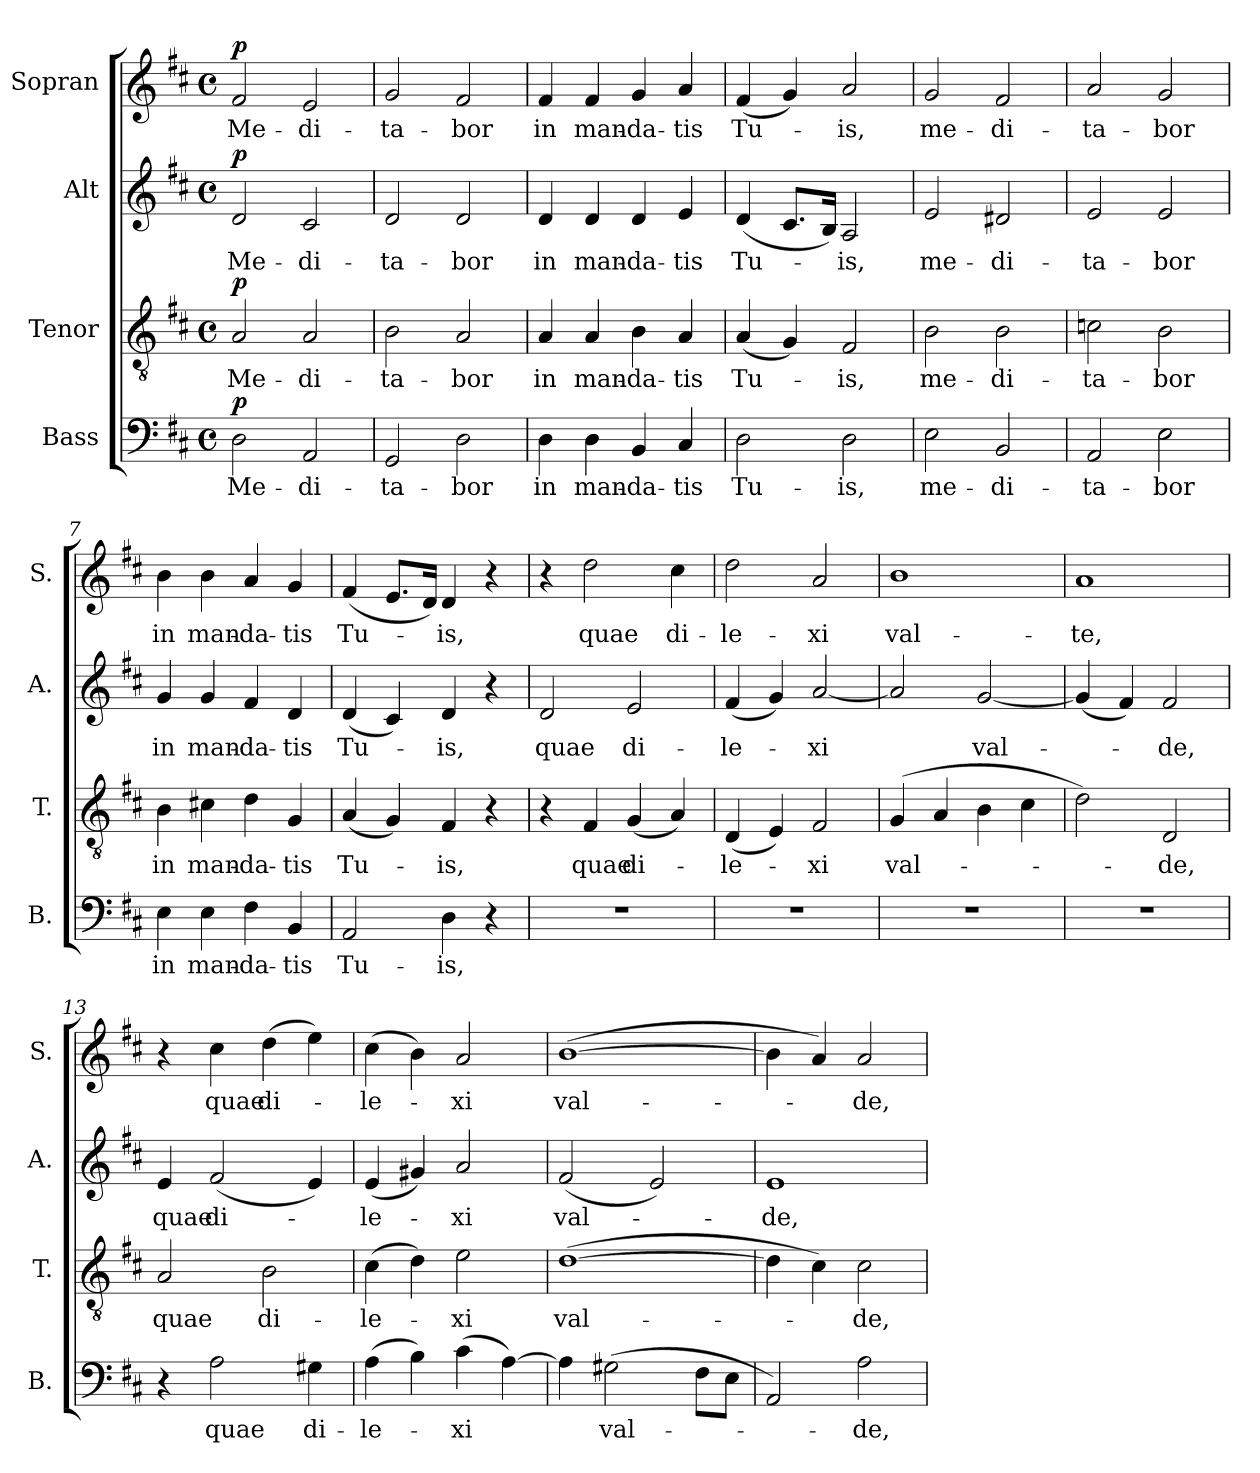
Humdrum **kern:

**kern	**text	**dynam	**kern	**text	**dynam	**kern	**text	**dynam	**kern	**text	**dynam
*part4	*part4	*part4	*part3	*part3	*part3	*part2	*part2	*part2	*part1	*part1	*part1
*staff4	*staff4	*staff4	*staff3	*staff3	*staff3	*staff2	*staff2	*staff2	*staff1	*staff1	*staff1
*I"Bass	*	*	*I"Tenor	*	*	*I"Alt	*	*	*I"Sopran	*	*
*I'B.	*	*	*I'T.	*	*	*I'A.	*	*	*I'S.	*	*
*clefF4	*	*	*clefGv2	*	*	*clefG2	*	*	*clefG2	*	*
*k[f#c#]	*	*	*k[f#c#]	*	*	*k[f#c#]	*	*	*k[f#c#]	*	*
*D:	*	*	*D:	*	*	*D:	*	*	*D:	*	*
*M4/4	*	*	*M4/4	*	*	*M4/4	*	*	*M4/4	*	*
*met(c)	*	*	*met(c)	*	*	*met(c)	*	*	*met(c)	*	*
=1	=1	=1	=1	=1	=1	=1	=1	=1	=1	=1	=1
!	!LO:LY:b	!LO:DY:a	!	!LO:LY:b	!LO:DY:a	!	!LO:LY:b	!LO:DY:a	!	!LO:LY:b	!LO:DY:a
2D\	Me-	p	2A/	Me-	p	2d/	Me-	p	2f#/	Me-	p
!	!LO:LY:b	!	!	!LO:LY:b	!	!	!LO:LY:b	!	!	!LO:LY:b	!
2AA/	-di-	.	2A/	-di-	.	2c#/	-di-	.	2e/	-di-	.
=2	=2	=2	=2	=2	=2	=2	=2	=2	=2	=2	=2
!	!LO:LY:b	!	!	!LO:LY:b	!	!	!LO:LY:b	!	!	!LO:LY:b	!
2GG/	-ta-	.	2B\	-ta-	.	2d/	-ta-	.	2g/	-ta-	.
!	!LO:LY:b	!	!	!LO:LY:b	!	!	!LO:LY:b	!	!	!LO:LY:b	!
2D\	-bor	.	2A/	-bor	.	2d/	-bor	.	2f#/	-bor	.
=3	=3	=3	=3	=3	=3	=3	=3	=3	=3	=3	=3
!	!LO:LY:b	!	!	!LO:LY:b	!	!	!LO:LY:b	!	!	!LO:LY:b	!
4D\	in	.	4A/	in	.	4d/	in	.	4f#/	in	.
!	!LO:LY:b	!	!	!LO:LY:b	!	!	!LO:LY:b	!	!	!LO:LY:b	!
4D\	man-	.	4A/	man-	.	4d/	man-	.	4f#/	man-	.
!	!LO:LY:b	!	!	!LO:LY:b	!	!	!LO:LY:b	!	!	!LO:LY:b	!
4BB/	-da-	.	4B\	-da-	.	4d/	-da-	.	4g/	-da-	.
!	!LO:LY:b	!	!	!LO:LY:b	!	!	!LO:LY:b	!	!	!LO:LY:b	!
4C#/	-tis	.	4A/	-tis	.	4e/	-tis	.	4a/	-tis	.
=4	=4	=4	=4	=4	=4	=4	=4	=4	=4	=4	=4
!	!LO:LY:b	!	!	!LO:LY:b	!	!	!LO:LY:b	!	!	!LO:LY:b	!
2D\	Tu-	.	(<4A/	Tu-	.	(<4d/	Tu-	.	(<4f#/	Tu-	.
.	.	.	4G/)	.	.	8.c#/L	.	.	4g/)	.	.
.	.	.	.	.	.	16B/Jk)	.	.	.	.	.
!	!LO:LY:b	!	!	!LO:LY:b	!	!	!LO:LY:b	!	!	!LO:LY:b	!
2D\	-is,	.	2F#/	-is,	.	2A/	-is,	.	2a/	-is,	.
=5	=5	=5	=5	=5	=5	=5	=5	=5	=5	=5	=5
!	!LO:LY:b	!	!	!LO:LY:b	!	!	!LO:LY:b	!	!	!LO:LY:b	!
2E\	me-	.	2B\	me-	.	2e/	me-	.	2g/	me-	.
!	!LO:LY:b	!	!	!LO:LY:b	!	!	!LO:LY:b	!	!	!LO:LY:b	!
2BB/	-di-	.	2B\	-di-	.	2d#X/	-di-	.	2f#/	-di-	.
!!LO:LB:g=z
=6	=6	=6	=6	=6	=6	=6	=6	=6	=6	=6	=6
!	!LO:LY:b	!	!	!LO:LY:b	!	!	!LO:LY:b	!	!	!LO:LY:b	!
2AA/	-ta-	.	2cn\	-ta-	.	2e/	-ta-	.	2a/	-ta-	.
!	!LO:LY:b	!	!	!LO:LY:b	!	!	!LO:LY:b	!	!	!LO:LY:b	!
2E\	-bor	.	2B\	-bor	.	2e/	-bor	.	2g/	-bor	.
=7	=7	=7	=7	=7	=7	=7	=7	=7	=7	=7	=7
!	!LO:LY:b	!	!	!LO:LY:b	!	!	!LO:LY:b	!	!	!LO:LY:b	!
4E\	in	.	4B\	in	.	4g/	in	.	4b\	in	.
!	!LO:LY:b	!	!	!LO:LY:b	!	!	!LO:LY:b	!	!	!LO:LY:b	!
4E\	man-	.	4c#X\	man-	.	4g/	man-	.	4b\	man-	.
!	!LO:LY:b	!	!	!LO:LY:b	!	!	!LO:LY:b	!	!	!LO:LY:b	!
4F#\	-da-	.	4d\	-da-	.	4f#/	-da-	.	4a/	-da-	.
!	!LO:LY:b	!	!	!LO:LY:b	!	!	!LO:LY:b	!	!	!LO:LY:b	!
4BB/	-tis	.	4G/	-tis	.	4d/	-tis	.	4g/	-tis	.
=8	=8	=8	=8	=8	=8	=8	=8	=8	=8	=8	=8
!	!LO:LY:b	!	!	!LO:LY:b	!	!	!LO:LY:b	!	!	!LO:LY:b	!
2AA/	Tu-	.	(<4A/	Tu-	.	(<4d/	Tu-	.	(<4f#/	Tu-	.
.	.	.	4G/)	.	.	4c#/)	.	.	8.e/L	.	.
.	.	.	.	.	.	.	.	.	16d/Jk)	.	.
!	!LO:LY:b	!	!	!LO:LY:b	!	!	!LO:LY:b	!	!	!LO:LY:b	!
4D\	-is,	.	4F#/	-is,	.	4d/	-is,	.	4d/	-is,	.
4r	.	.	4r	.	.	4r	.	.	4r	.	.
=9	=9	=9	=9	=9	=9	=9	=9	=9	=9	=9	=9
!	!	!	!	!	!	!	!LO:LY:b	!	!	!	!
1r	.	.	4r	.	.	2d/	quae	.	4r	.	.
!	!	!	!	!LO:LY:b	!	!	!	!	!	!LO:LY:b	!
.	.	.	4F#/	quae	.	.	.	.	2dd\	quae	.
!	!	!	!	!LO:LY:b	!	!	!LO:LY:b	!	!	!	!
.	.	.	(<4G/	di-	.	2e/	di-	.	.	.	.
!	!	!	!	!	!	!	!	!	!	!LO:LY:b	!
.	.	.	4A/)	.	.	.	.	.	4cc#\	di-	.
=10	=10	=10	=10	=10	=10	=10	=10	=10	=10	=10	=10
!	!	!	!	!LO:LY:b	!	!	!LO:LY:b	!	!	!LO:LY:b	!
1r	.	.	(<4D/	-le-	.	(<4f#/	-le-	.	2dd\	-le-	.
.	.	.	4E/)	.	.	4g/)	.	.	.	.	.
!	!	!	!	!LO:LY:b	!	!	!LO:LY:b	!	!	!LO:LY:b	!
.	.	.	2F#/	-xi	.	[2a/	-xi	.	2a/	-xi	.
=11	=11	=11	=11	=11	=11	=11	=11	=11	=11	=11	=11
!	!	!	!	!LO:LY:b	!	!	!	!	!	!LO:LY:b	!
1r	.	.	(>4G/	val-	.	2a/]	.	.	1b	val-	.
.	.	.	4A/	.	.	.	.	.	.	.	.
!	!	!	!	!	!	!	!LO:LY:b	!	!	!	!
.	.	.	4B\	.	.	[2g/	val-	.	.	.	.
.	.	.	4c#\	.	.	.	.	.	.	.	.
!!LO:PB:g=z
=12	=12	=12	=12	=12	=12	=12	=12	=12	=12	=12	=12
!	!	!	!	!	!	!	!	!	!	!LO:LY:b	!
1r	.	.	2d\)	.	.	(<4g/]	.	.	1a	-te,	.
.	.	.	.	.	.	4f#/)	.	.	.	.	.
!	!	!	!	!LO:LY:b	!	!	!LO:LY:b	!	!	!	!
.	.	.	2D/	-de,	.	2f#/	-de,	.	.	.	.
=13	=13	=13	=13	=13	=13	=13	=13	=13	=13	=13	=13
!	!	!	!	!LO:LY:b	!	!	!LO:LY:b	!	!	!	!
4r	.	.	2A/	quae	.	4e/	quae	.	4r	.	.
!	!LO:LY:b	!	!	!	!	!	!LO:LY:b	!	!	!LO:LY:b	!
2A\	quae	.	.	.	.	(<2f#/	di-	.	4cc#\	quae	.
!	!	!	!	!LO:LY:b	!	!	!	!	!	!LO:LY:b	!
.	.	.	2B\	di-	.	.	.	.	(>4dd\	di-	.
!	!LO:LY:b	!	!	!	!	!	!	!	!	!	!
4G#X\	di-	.	.	.	.	4e/)	.	.	4ee\)	.	.
=14	=14	=14	=14	=14	=14	=14	=14	=14	=14	=14	=14
!	!LO:LY:b	!	!	!LO:LY:b	!	!	!LO:LY:b	!	!	!LO:LY:b	!
(>4A\	-le-	.	(>4c#\	-le-	.	(<4e/	-le-	.	(>4cc#\	-le-	.
4B\)	.	.	4d\)	.	.	4g#X/)	.	.	4b\)	.	.
!	!LO:LY:b	!	!	!LO:LY:b	!	!	!LO:LY:b	!	!	!LO:LY:b	!
(>4c#\	-xi	.	2e\	-xi	.	2a/	-xi	.	2a/	-xi	.
[4A\)	.	.	.	.	.	.	.	.	.	.	.
=15	=15	=15	=15	=15	=15	=15	=15	=15	=15	=15	=15
!	!	!	!	!LO:LY:b	!	!	!LO:LY:b	!	!	!LO:LY:b	!
4A\]	.	.	(>[1d	val-	.	(<2f#/	val-	.	(>[1b	val-	.
!	!LO:LY:b	!	!	!	!	!	!	!	!	!	!
(>2G#X\	val-	.	.	.	.	.	.	.	.	.	.
.	.	.	.	.	.	2e/)	.	.	.	.	.
8F#\L	.	.	.	.	.	.	.	.	.	.	.
8E\J	.	.	.	.	.	.	.	.	.	.	.
=16	=16	=16	=16	=16	=16	=16	=16	=16	=16	=16	=16
!	!	!	!	!	!	!	!LO:LY:b	!	!	!	!
2AA/)	.	.	4d\]	.	.	1e	-de,	.	4b\]	.	.
.	.	.	4c#\)	.	.	.	.	.	4a/)	.	.
!	!LO:LY:b	!	!	!LO:LY:b	!	!	!	!	!	!LO:LY:b	!
2A\	-de,	.	2c#\	-de,	.	.	.	.	2a/	-de,	.
=	=	=	=	=	=	=	=	=	=	=	=
*-	*-	*-	*-	*-	*-	*-	*-	*-	*-	*-	*-
